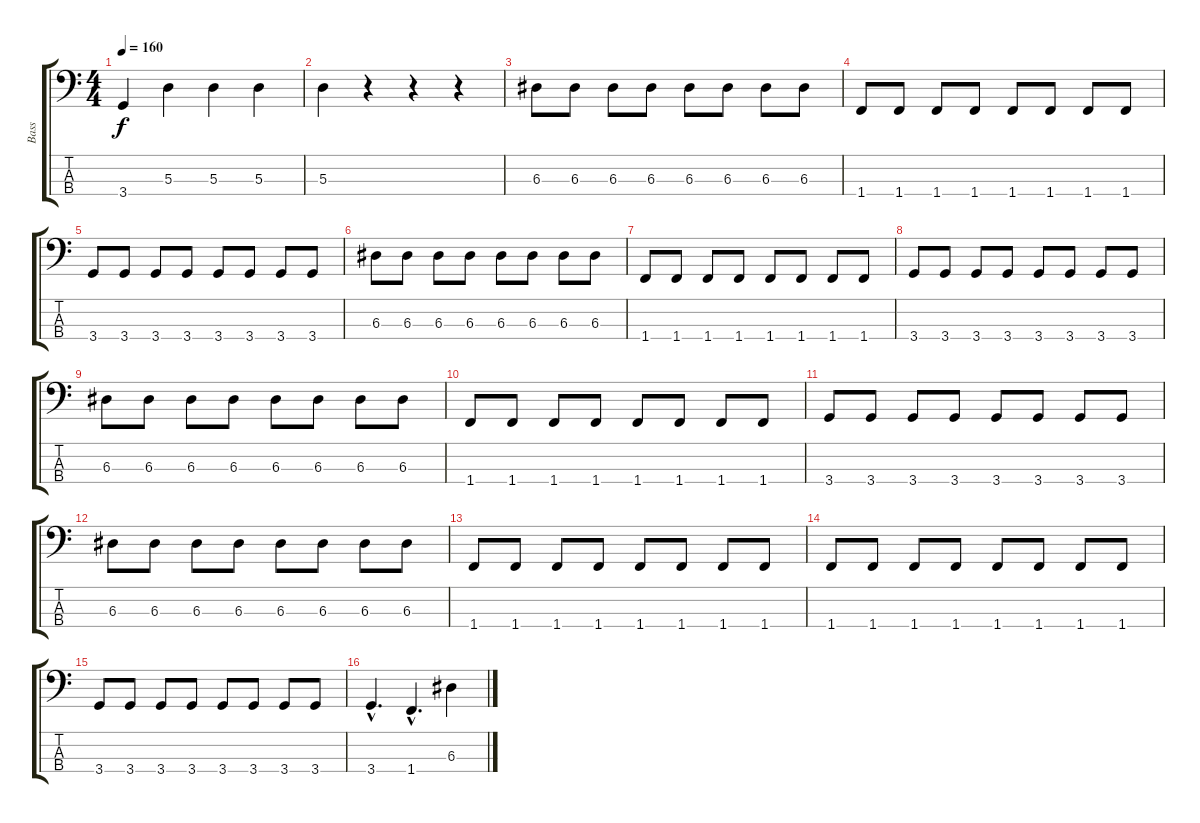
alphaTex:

\track ("Bass" "Bass") {instrument electricbassfinger}
\staff {score tabs}
\tuning (G2 D2 A1 E1) {hide}
\ts (4 4)
\tempo 160
\clef f4
\ks c
3.4.4{dy f} 5.3.4 5.3.4 5.3.4 |
5.3.4 r.4 r.4 r.4 |
6.3.8 6.3.8 6.3.8 6.3.8 6.3.8 6.3.8 6.3.8 6.3.8 |
1.4.8 1.4.8 1.4.8 1.4.8 1.4.8 1.4.8 1.4.8 1.4.8 |
3.4.8 3.4.8 3.4.8 3.4.8 3.4.8 3.4.8 3.4.8 3.4.8 |
6.3.8 6.3.8 6.3.8 6.3.8 6.3.8 6.3.8 6.3.8 6.3.8 |
1.4.8 1.4.8 1.4.8 1.4.8 1.4.8 1.4.8 1.4.8 1.4.8 |
3.4.8 3.4.8 3.4.8 3.4.8 3.4.8 3.4.8 3.4.8 3.4.8 |
6.3.8 6.3.8 6.3.8 6.3.8 6.3.8 6.3.8 6.3.8 6.3.8 |
1.4.8 1.4.8 1.4.8 1.4.8 1.4.8 1.4.8 1.4.8 1.4.8 |
3.4.8 3.4.8 3.4.8 3.4.8 3.4.8 3.4.8 3.4.8 3.4.8 |
6.3.8 6.3.8 6.3.8 6.3.8 6.3.8 6.3.8 6.3.8 6.3.8 |
1.4.8 1.4.8 1.4.8 1.4.8 1.4.8 1.4.8 1.4.8 1.4.8 |
1.4.8 1.4.8 1.4.8 1.4.8 1.4.8 1.4.8 1.4.8 1.4.8 |
3.4.8 3.4.8 3.4.8 3.4.8 3.4.8 3.4.8 3.4.8 3.4.8 |
3.4{hac}.4{d} 1.4{hac}.4{d} 6.3.4
